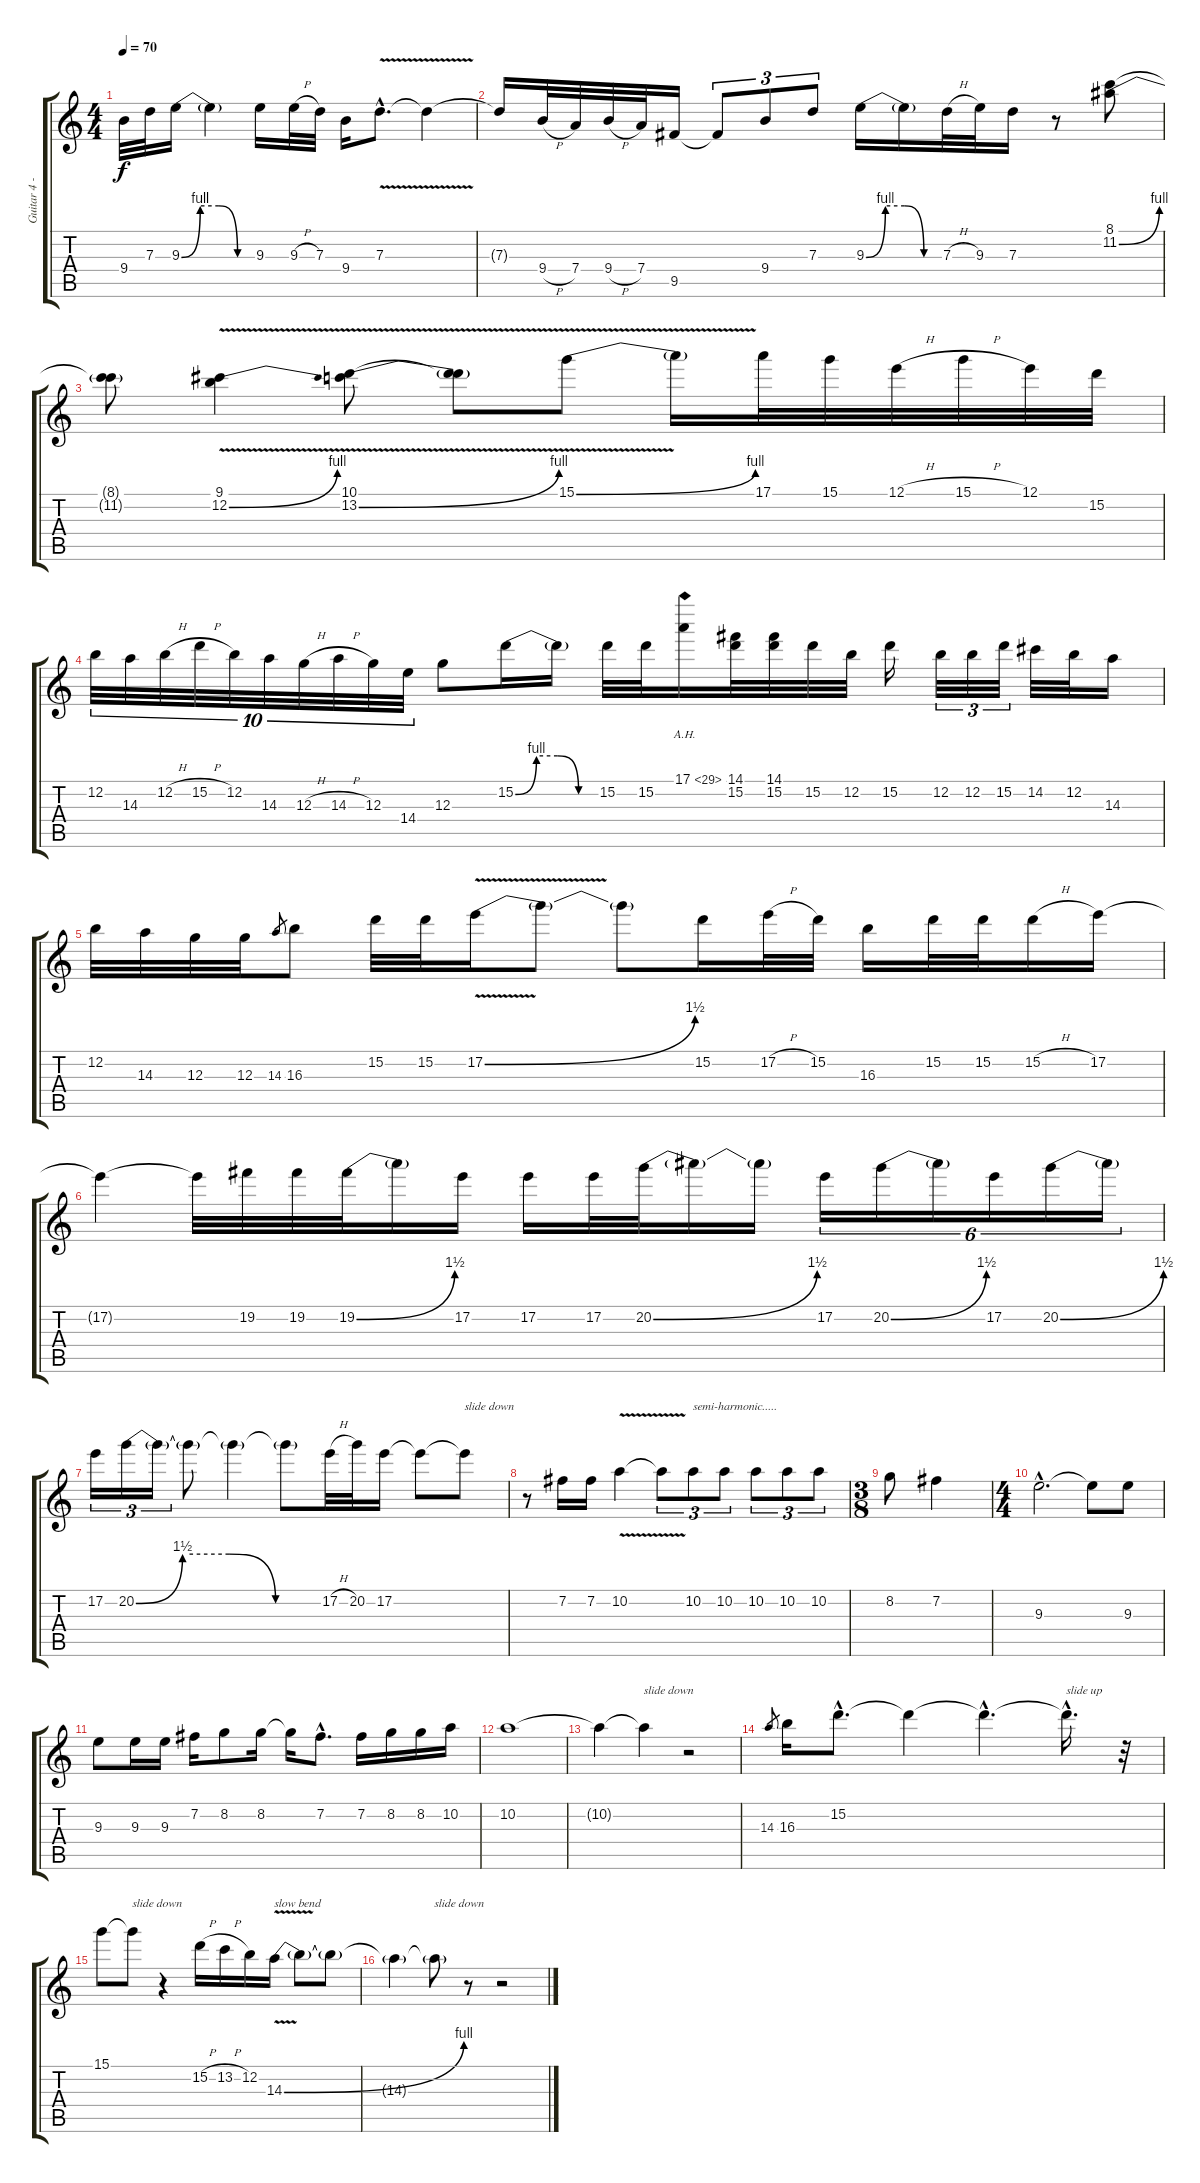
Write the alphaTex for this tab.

\track ("Guitar 4 - wah/wah" "Guitar 4 -") {instrument distortionguitar}
\staff {score tabs}
\tuning (E4 B3 G3 D3 A2 E2) {hide}
\ts (4 4)
\tempo 70
\clef g2
\ks c
9.4.32{dy f} 7.3.32 9.3{be (custom 0 0 15 4 30 4 45 0 60 0)}.16 9.3{t}.4 9.3.16 9.3{h}.32 7.3.32 9.4.16 7.3{v hac}.8{d} 7.3{t}.4 |
7.3{t}.16 9.4{h}.32 7.4.32 9.4{h}.32 7.4.32 9.5.16 9.5{t}.8{tu (3 2)} 9.4.8{tu (3 2)} 7.3.8{tu (3 2)} 9.3{be (custom 0 0 15 4 30 4 45 0 60 0)}.16 9.3{t}.16 7.3{h}.32 9.3.32 7.3.16 r.8 (8.1 11.2{be (bend 0 0 60 4)}).8 |
(8.1{t} 11.2{t}).8 (9.1{v} 12.2{be (bend 0 0 60 4) v}).4 (10.1{v} 13.2{be (bend 0 0 60 4) v}).8 (10.1{t} 13.2{t}).8 15.1{be (bend 0 0 60 4) v}.8 15.1{t}.16 17.1.32 15.1.32 12.1{h}.32 15.1{h}.32 12.1.32 15.2.32 |
12.2.32{tu (10 8)} 14.3.32{tu (10 8)} 12.2{h}.32{tu (10 8)} 15.2{h}.32{tu (10 8)} 12.2.32{tu (10 8)} 14.3.32{tu (10 8)} 12.3{h}.32{tu (10 8)} 14.3{h}.32{tu (10 8)} 12.3.32{tu (10 8)} 14.4.32{tu (10 8)} 12.3.8 15.2{be (custom 0 0 15 4 30 4 45 0 60 0)}.16 15.2{t}.16 15.2.32 15.2.32 17.1{ah 12}.16 (14.1 15.2).32 (14.1 15.2).32 15.2.32 12.2.32 15.2.16 12.2.32{tu (3 2)} 12.2.32{tu (3 2)} 15.2.32{tu (3 2)} 14.2.32 12.2.32 14.3.16 |
12.2.32 14.3.32 12.3.32 12.3.32 14.3.8{gr} 16.3.8 15.2.32 15.2.32 17.2{be (bend 0 0 60 6) v}.16 17.2{t}.8 17.2{t}.8 15.2.16 17.2{h}.32 15.2.32 16.3.16 15.2.32 15.2.32 15.2{h}.16 17.2.16 |
17.2{t}.4 17.2{t}.32 19.2.32 19.2.32 19.2{be (bend 0 0 60 6)}.32 19.2{t}.16 17.2.16 17.2.16 17.2.32 20.2{be (bend 0 0 60 6)}.32 20.2{t}.16 20.2{t}.16 17.2.16{tu (6 4)} 20.2{be (bend 0 0 60 6)}.16{tu (6 4)} 20.2{t}.16{tu (6 4)} 17.2.16{tu (6 4)} 20.2{be (bend 0 0 60 6)}.16{tu (6 4)} 20.2{t}.16{tu (6 4)} |
17.2.16{tu (3 2)} 20.2{be (custom 0 0 15 6 30 6 45 0 60 0)}.16{tu (3 2)} 20.2{t}.16{tu (3 2)} 20.2{t}.8 20.2{t}.4 20.2{t}.8 17.2{h}.32 20.2.32 17.2.16 17.2{t}.8 17.2{t}.8{txt "slide down"} |
r.8 7.2.16 7.2.16 10.2{v}.4 10.2{t}.8{tu (3 2)} 10.2.8{tu (3 2) txt "semi-harmonic....."} 10.2.8{tu (3 2)} 10.2.8{tu (3 2)} 10.2.8{tu (3 2)} 10.2.8{tu (3 2)} |
\ts (3 8)
8.2.8 7.2.4 |
\ts (4 4)
9.3{hac}.2{d} 9.3{t}.8 9.3.8 |
9.3.8 9.3.16 9.3.16 7.2.16 8.2.8 8.2.16 8.2{t}.16 7.2{hac}.8{d} 7.2.16 8.2.16 8.2.16 10.2.16 |
10.2.1 |
10.2{t}.4 10.2{t}.4{txt "slide down"} r.2 |
14.3.8{gr} 16.3.16 15.2{hac}.8{d} 15.2{t}.4 15.2{hac t}.4{d} 15.2{hac t}.16{d txt "slide up"} r.32 |
15.1.8 15.1{t}.8{txt "slide down"} r.4 15.2{h}.16 13.2{h}.16 12.2.16 14.3{be (bend 0 0 60 4) v}.16{txt "slow bend"} 14.3{t}.8 14.3{t}.8 |
14.3{t}.4 14.3{t}.8{txt "slide down"} r.8 r.2
